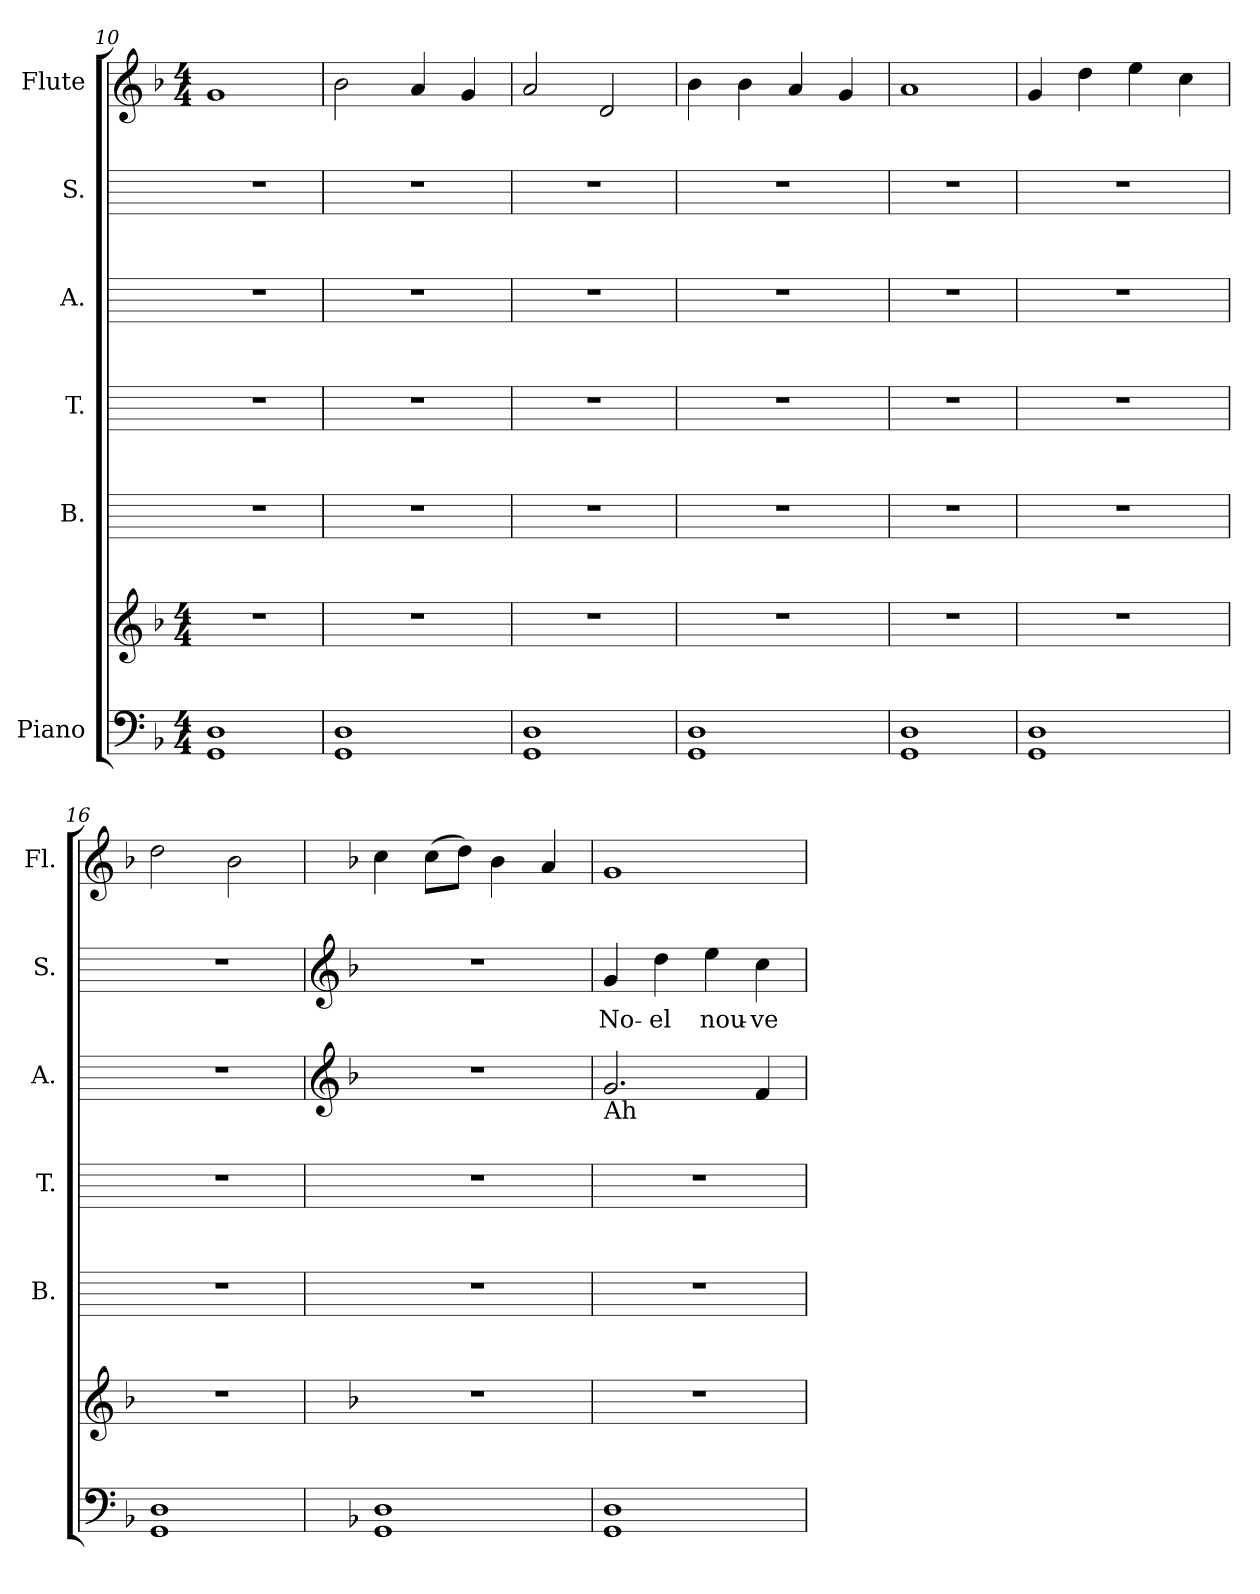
**kern	**kern	**kern	**kern	**kern	**kern	**text	**kern
*part6	*part6	*part5	*part4	*part3	*part2	*part2	*part1
*staff7	*staff6	*staff5	*staff4	*staff3	*staff2	*staff2	*staff1
*I"Piano	*	*I"B.	*I"T.	*I"A.	*I"S.	*	*I"Flute
*	*	*I'B.	*I'T.	*I'A.	*I'S.	*	*I'Fl.
*clefF4	*clefG2	*	*	*	*	*	*clefG2
*k[b-]	*k[b-]	*	*	*	*	*	*k[b-]
*F:	*F:	*	*	*	*	*	*F:
*M4/4	*M4/4	*	*	*	*	*	*M4/4
=10	=10	=10	=10	=10	=10	=10	=10
1D 1GG	1r	1r	1r	1r	1r	.	1g
=11	=11	=11	=11	=11	=11	=11	=11
1D 1GG	1r	1r	1r	1r	1r	.	2b-\
.	.	.	.	.	.	.	4a/
.	.	.	.	.	.	.	4g/
=12	=12	=12	=12	=12	=12	=12	=12
1D 1GG	1r	1r	1r	1r	1r	.	2a/
.	.	.	.	.	.	.	2d/
=13	=13	=13	=13	=13	=13	=13	=13
1D 1GG	1r	1r	1r	1r	1r	.	4b-\
.	.	.	.	.	.	.	4b-\
.	.	.	.	.	.	.	4a/
.	.	.	.	.	.	.	4g/
=14	=14	=14	=14	=14	=14	=14	=14
1D 1GG	1r	1r	1r	1r	1r	.	1a
=15	=15	=15	=15	=15	=15	=15	=15
1D 1GG	1r	1r	1r	1r	1r	.	4g/
.	.	.	.	.	.	.	4dd\
.	.	.	.	.	.	.	4ee\
.	.	.	.	.	.	.	4cc\
=16	=16	=16	=16	=16	=16	=16	=16
1D 1GG	1r	1r	1r	1r	1r	.	2dd\
.	.	.	.	.	.	.	2b-\
!!LO:LB:g=z
=17	=17	=17	=17	=17	=17	=17	=17
*	*	*	*	*clefG2	*clefG2	*	*
*	*	*	*	*k[b-]	*k[b-]	*	*
*	*	*	*	*F:	*F:	*	*
1D 1GG	1r	1r	1r	1r	1r	.	4cc\
.	.	.	.	.	.	.	(>8cc\L
.	.	.	.	.	.	.	8dd\J)
.	.	.	.	.	.	.	4b-\
.	.	.	.	.	.	.	4a/
=18	=18	=18	=18	=18	=18	=18	=18
!	!	!	!	!LO:TX:b:t=Ah	!	!	!
!	!	!	!	!	!	!LO:LY:b:cj	!
1D 1GG	1r	1r	1r	2.g/	4g/	No-	1g
!	!	!	!	!	!	!LO:LY:b:cj	!
.	.	.	.	.	4dd\	-el	.
!	!	!	!	!	!	!LO:LY:b:cj	!
.	.	.	.	.	4ee\	nou-	.
!	!	!	!	!	!	!LO:LY:b:cj	!
.	.	.	.	4f/	4cc\	-ve-	.
=	=	=	=	=	=	=	=
*-	*-	*-	*-	*-	*-	*-	*-
